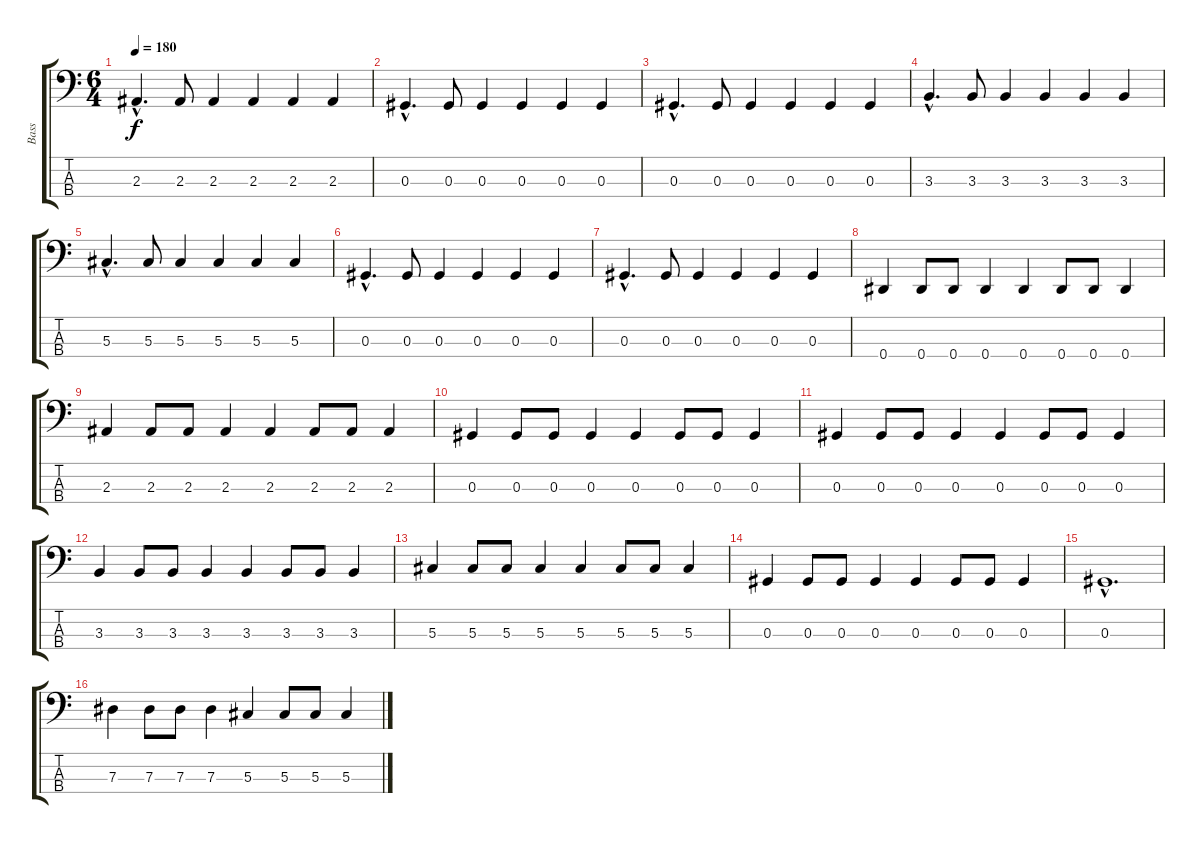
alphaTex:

\track ("Bass" "Bass") {instrument electricbasspick}
\staff {score tabs}
\tuning (Gb2 Db2 Ab1 Eb1) {hide}
\ts (6 4)
\tempo 180
\clef f4
\ks c
2.3{hac}.4{d dy f} 2.3.8 2.3.4 2.3.4 2.3.4 2.3.4 |
0.3{hac}.4{d} 0.3.8 0.3.4 0.3.4 0.3.4 0.3.4 |
0.3{hac}.4{d} 0.3.8 0.3.4 0.3.4 0.3.4 0.3.4 |
3.3{hac}.4{d} 3.3.8 3.3.4 3.3.4 3.3.4 3.3.4 |
5.3{hac}.4{d} 5.3.8 5.3.4 5.3.4 5.3.4 5.3.4 |
0.3{hac}.4{d} 0.3.8 0.3.4 0.3.4 0.3.4 0.3.4 |
0.3{hac}.4{d} 0.3.8 0.3.4 0.3.4 0.3.4 0.3.4 |
0.4.4 0.4.8 0.4.8 0.4.4 0.4.4 0.4.8 0.4.8 0.4.4 |
2.3.4 2.3.8 2.3.8 2.3.4 2.3.4 2.3.8 2.3.8 2.3.4 |
0.3.4 0.3.8 0.3.8 0.3.4 0.3.4 0.3.8 0.3.8 0.3.4 |
0.3.4 0.3.8 0.3.8 0.3.4 0.3.4 0.3.8 0.3.8 0.3.4 |
3.3.4 3.3.8 3.3.8 3.3.4 3.3.4 3.3.8 3.3.8 3.3.4 |
5.3.4 5.3.8 5.3.8 5.3.4 5.3.4 5.3.8 5.3.8 5.3.4 |
0.3.4 0.3.8 0.3.8 0.3.4 0.3.4 0.3.8 0.3.8 0.3.4 |
0.3{hac}.1{d} |
7.3.4 7.3.8 7.3.8 7.3.4 5.3.4 5.3.8 5.3.8 5.3.4
